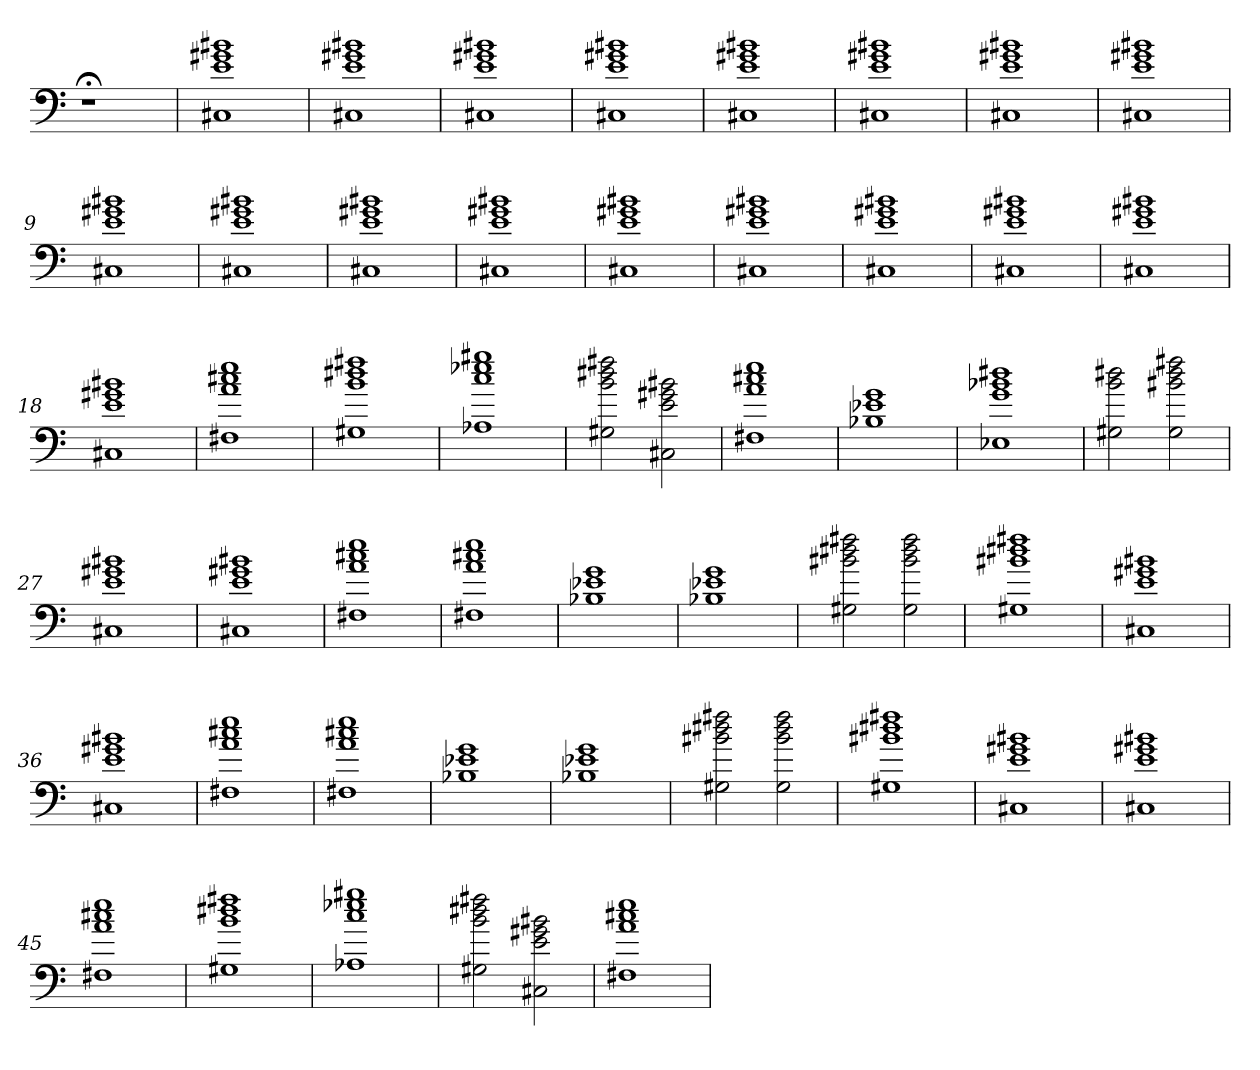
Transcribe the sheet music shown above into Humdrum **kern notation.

**kern
*part1
*staff1
=
1r;<
=1
1C#X 1e 1g#X 1b#X
=2
1C#X 1e 1g#X 1b#X
=3
1C#X 1e 1g#X 1b#X
=4
1C#X 1e 1g#X 1b#X
=5
1C#X 1e 1g#X 1b#X
=6
1C#X 1e 1g#X 1b#X
=7
1C#X 1e 1g#X 1b#X
=8
1C#X 1e 1g#X 1b#X
=9
1C#X 1e 1g#X 1b#X
=10
1C#X 1e 1g#X 1b#X
=11
1C#X 1e 1g#X 1b#X
=12
1C#X 1e 1g#X 1b#X
=13
1C#X 1e 1g#X 1b#X
=14
1C#X 1e 1g#X 1b#X
=15
1C#X 1e 1g#X 1b#X
=16
1C#X 1e 1g#X 1b#X
=17
1C#X 1e 1g#X 1b#X
=18
1C#X 1e 1g#X 1b#X
=19
1F#X 1a 1cc#X 1ee
=20
1G#X 1b 1dd#X 1ff#X
=21
1A-X 1cc 1ee-X 1gg#X
=22
2G#X 2b 2dd#X 2ff#X
2C#X 2e 2g#X 2b#X
=23
1F#X 1a 1cc#X 1ee
=24
1B-X 1e-X 1g
=25
1E-X 1g 1b-X 1dd#X
=26
2G#X 2b 2dd#X
2G# 2b#X 2dd# 2ff#X
=27
1C#X 1e 1g#X 1b#X
=28
1C#X 1e 1g#X 1b#X
=29
1F#X 1a 1cc#X 1ee
=30
1F#X 1a 1cc#X 1ee
=31
1B-X 1e-X 1g
=32
1B-X 1e-X 1g
=33
2G#X 2b#X 2dd#X 2ff#X
2G# 2b# 2dd# 2ff#
=34
1G#X 1b#X 1dd#X 1ff#X
=35
1C#X 1e 1g#X 1b#X
=36
1C#X 1e 1g#X 1b#X
=37
1F#X 1a 1cc#X 1ee
=38
1F#X 1a 1cc#X 1ee
=39
1B-X 1e-X 1g
=40
1B-X 1e-X 1g
=41
2G#X 2b#X 2dd#X 2ff#X
2G# 2b# 2dd# 2ff#
=42
1G#X 1b#X 1dd#X 1ff#X
=43
1C#X 1e 1g#X 1b#X
=44
1C#X 1e 1g#X 1b#X
=45
1F#X 1a 1cc#X 1ee
=46
1G#X 1b 1dd#X 1ff#X
=47
1A-X 1cc 1ee-X 1gg#X
=48
2G#X 2b 2dd#X 2ff#X
2C#X 2e 2g#X 2b#X
=49
1F#X 1a 1cc#X 1ee
=
*-
